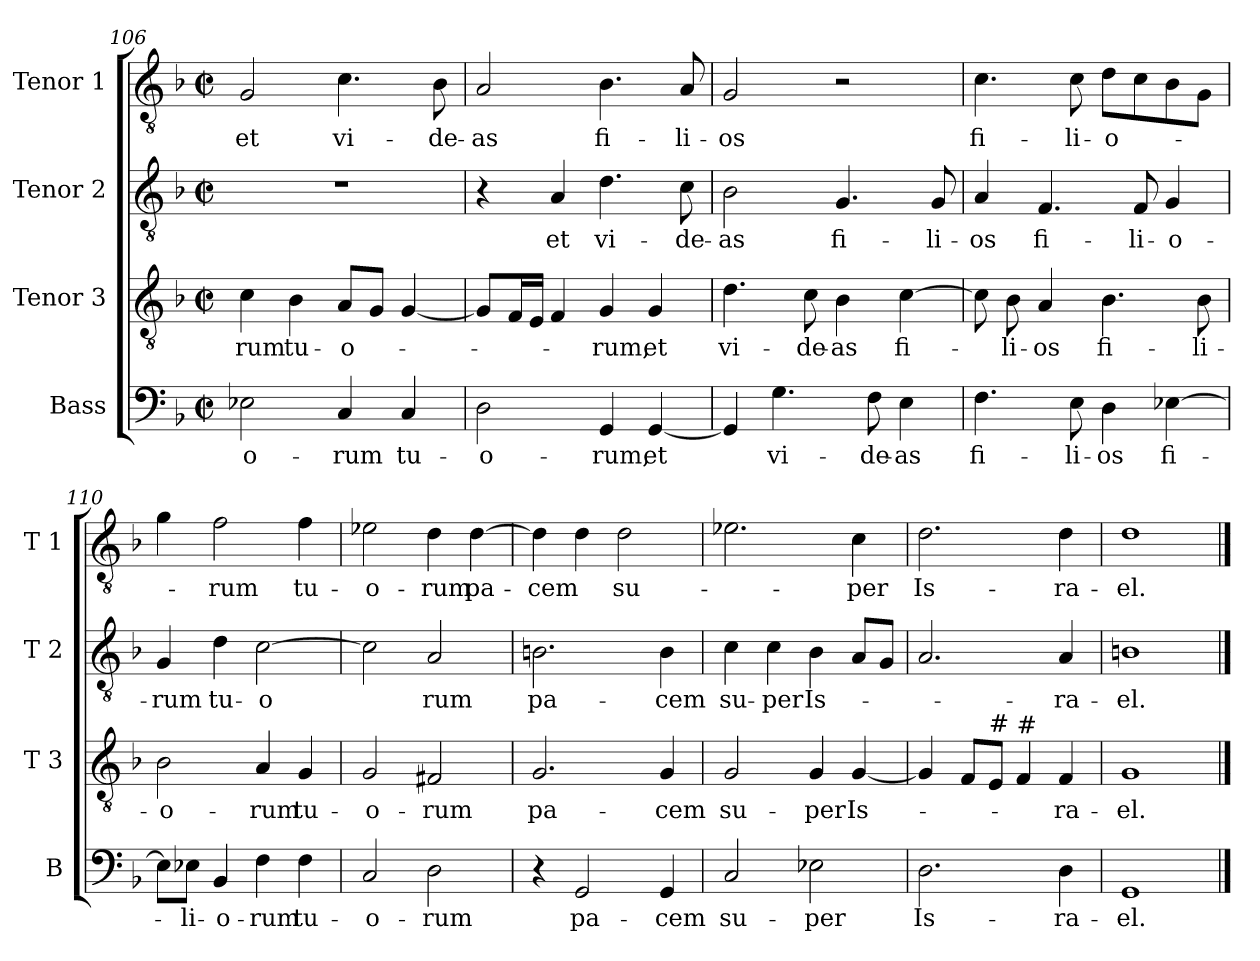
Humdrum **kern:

**kern	**text	**kern	**text	**kern	**text	**kern	**text
*part4	*part4	*part3	*part3	*part2	*part2	*part1	*part1
*staff4	*staff4	*staff3	*staff3	*staff2	*staff2	*staff1	*staff1
*I"Bass	*	*I"Tenor 3	*	*I"Tenor 2	*	*I"Tenor 1	*
*I'B	*	*I'T 3	*	*I'T 2	*	*I'T 1	*
!!LO:PB:g=z
*clefF4	*	*clefGv2	*	*clefGv2	*	*clefGv2	*
*k[b-]	*	*k[b-]	*	*k[b-]	*	*k[b-]	*
*F:	*	*F:	*	*F:	*	*F:	*
*M2/2	*	*M2/2	*	*M2/2	*	*M2/2	*
*met(c|)	*	*met(c|)	*	*met(c|)	*	*met(c|)	*
=106	=106	=106	=106	=106	=106	=106	=106
!	!LO:LY:b	!	!LO:LY:b	!	!	!	!LO:LY:b
2E-X\	-o-	4c\	-rum	1r	.	2G/	et
!	!	!	!LO:LY:b	!	!	!	!
.	.	4B-\	tu-	.	.	.	.
!	!LO:LY:b	!	!LO:LY:b	!	!	!	!LO:LY:b
4C/	-rum	8A/L	-o-	.	.	4.c\	vi-
.	.	8G/J	.	.	.	.	.
!	!LO:LY:b	!	!	!	!	!	!
4C/	tu-	[4G/	.	.	.	.	.
!	!	!	!	!	!	!	!LO:LY:b
.	.	.	.	.	.	8B-\	-de-
=107	=107	=107	=107	=107	=107	=107	=107
!	!LO:LY:b	!	!	!	!	!	!LO:LY:b
2D\	-o-	8G/L]	.	4r	.	2A/	-as
.	.	16F/L	.	.	.	.	.
.	.	16E/JJ	.	.	.	.	.
!	!	!	!	!	!LO:LY:b	!	!
.	.	4F/	.	4A/	et	.	.
!	!LO:LY:b	!	!LO:LY:b	!	!LO:LY:b	!	!LO:LY:b
4GG/	-rum,	4G/	-rum,	4.d\	vi-	4.B-\	fi-
!	!LO:LY:b	!	!LO:LY:b	!	!	!	!
[4GG/	et	4G/	et	.	.	.	.
!	!	!	!	!	!LO:LY:b	!	!LO:LY:b
.	.	.	.	8c\	-de-	8A/	-li-
=108	=108	=108	=108	=108	=108	=108	=108
!	!	!	!LO:LY:b	!	!LO:LY:b	!	!LO:LY:b
4GG/]	.	4.d\	vi-	2B-\	-as	2G/	-os
!	!LO:LY:b	!	!	!	!	!	!
4.G\	vi-	.	.	.	.	.	.
!	!	!	!LO:LY:b	!	!	!	!
.	.	8c\	-de-	.	.	.	.
!	!	!	!LO:LY:b	!	!LO:LY:b	!	!
.	.	4B-\	-as	4.G/	fi-	2r	.
!	!LO:LY:b	!	!	!	!	!	!
8F\	-de-	.	.	.	.	.	.
!	!LO:LY:b	!	!LO:LY:b	!	!	!	!
4E\	-as	[4c\	fi-	.	.	.	.
!	!	!	!	!	!LO:LY:b	!	!
.	.	.	.	8G/	-li-	.	.
=109	=109	=109	=109	=109	=109	=109	=109
!	!LO:LY:b	!	!	!	!LO:LY:b	!	!LO:LY:b
4.F\	fi-	8c\]	.	4A/	-os	4.c\	fi-
!	!	!	!LO:LY:b	!	!	!	!
.	.	8B-\	-li-	.	.	.	.
!	!	!	!LO:LY:b	!	!LO:LY:b	!	!
.	.	4A/	-os	4.F/	fi-	.	.
!	!LO:LY:b	!	!	!	!	!	!LO:LY:b
8E\	-li-	.	.	.	.	8c\	-li-
!	!LO:LY:b	!	!LO:LY:b	!	!	!	!LO:LY:b
4D\	-os	4.B-\	fi-	.	.	8d\L	-o-
!	!	!	!	!	!LO:LY:b	!	!
.	.	.	.	8F/	-li-	8c\	.
!	!LO:LY:b	!	!	!	!LO:LY:b	!	!
[4E-X\	fi-	.	.	4G/	-o-	8B-\	.
!	!	!	!LO:LY:b	!	!	!	!
.	.	8B-\	-li-	.	.	8G\J	.
=110	=110	=110	=110	=110	=110	=110	=110
!	!	!	!LO:LY:b	!	!LO:LY:b	!	!
8E-\L]	.	2B-\	-o-	4G/	-rum	4g\	.
!	!LO:LY:b	!	!	!	!	!	!
8E-X\J	-li-	.	.	.	.	.	.
!	!LO:LY:b	!	!	!	!LO:LY:b	!	!LO:LY:b
4BB-/	-o-	.	.	4d\	tu-	2f\	-rum
!	!LO:LY:b	!	!LO:LY:b	!	!LO:LY:b	!	!
4F\	-rum	4A/	-rum	[2c\	-o	.	.
!	!LO:LY:b	!	!LO:LY:b	!	!	!	!LO:LY:b
4F\	tu-	4G/	tu-	.	.	4f\	tu-
!!LO:LB:g=z
=111	=111	=111	=111	=111	=111	=111	=111
!	!LO:LY:b	!	!LO:LY:b	!	!	!	!LO:LY:b
2C/	-o-	2G/	-o-	2c\]	.	2e-X\	-o-
!	!LO:LY:b	!	!LO:LY:b	!	!LO:LY:b	!	!LO:LY:b
2D\	-rum	2F#X/	-rum	2A/	rum	4d\	-rum
!	!	!	!	!	!	!	!LO:LY:b
.	.	.	.	.	.	[4d\	pa-
=112	=112	=112	=112	=112	=112	=112	=112
!	!	!	!LO:LY:b	!	!LO:LY:b	!	!LO:LY:b
4r	.	2.G/	pa-	2.Bn\	pa-	4d\]	-cem
!	!LO:LY:b	!	!	!	!	!	!
2GG/	pa-	.	.	.	.	4d\	.
!	!	!	!	!	!	!	!LO:LY:b
.	.	.	.	.	.	2d\	su-
!	!LO:LY:b	!	!LO:LY:b	!	!LO:LY:b	!	!
4GG/	-cem	4G/	-cem	4B\	-cem	.	.
=113	=113	=113	=113	=113	=113	=113	=113
!	!LO:LY:b	!	!LO:LY:b	!	!LO:LY:b	!	!
2C/	su-	2G/	su-	4c\	su-	2.e-X\	.
!	!	!	!	!	!LO:LY:b	!	!
.	.	.	.	4c\	-per	.	.
!	!LO:LY:b	!	!LO:LY:b	!	!LO:LY:b	!	!
2E-X\	-per	4G/	-per	4B-\	Is-	.	.
!	!	!	!LO:LY:b	!	!	!	!LO:LY:b
.	.	[4G/	Is-	8A/L	.	4c\	-per
.	.	.	.	8G/J	.	.	.
=114	=114	=114	=114	=114	=114	=114	=114
!	!LO:LY:b	!	!	!	!	!	!LO:LY:b
2.D\	Is-	4G/]	.	2.A/	.	2.d\	Is-
.	.	8F/L	.	.	.	.	.
!	!	!LO:TX:a:t=#	!	!	!	!	!
.	.	8E/J	.	.	.	.	.
!	!	!LO:TX:a:t=#	!	!	!	!	!
.	.	4F/	.	.	.	.	.
!	!LO:LY:b	!	!LO:LY:b	!	!LO:LY:b	!	!LO:LY:b
4D\	-ra-	4F/	-ra-	4A/	-ra-	4d\	-ra-
=115	=115	=115	=115	=115	=115	=115	=115
!	!LO:LY:b	!	!LO:LY:b	!	!LO:LY:b	!	!LO:LY:b
1GG	-el.	1G	-el.	1Bn	-el.	1d	-el.
==	==	==	==	==	==	==	==
*-	*-	*-	*-	*-	*-	*-	*-
